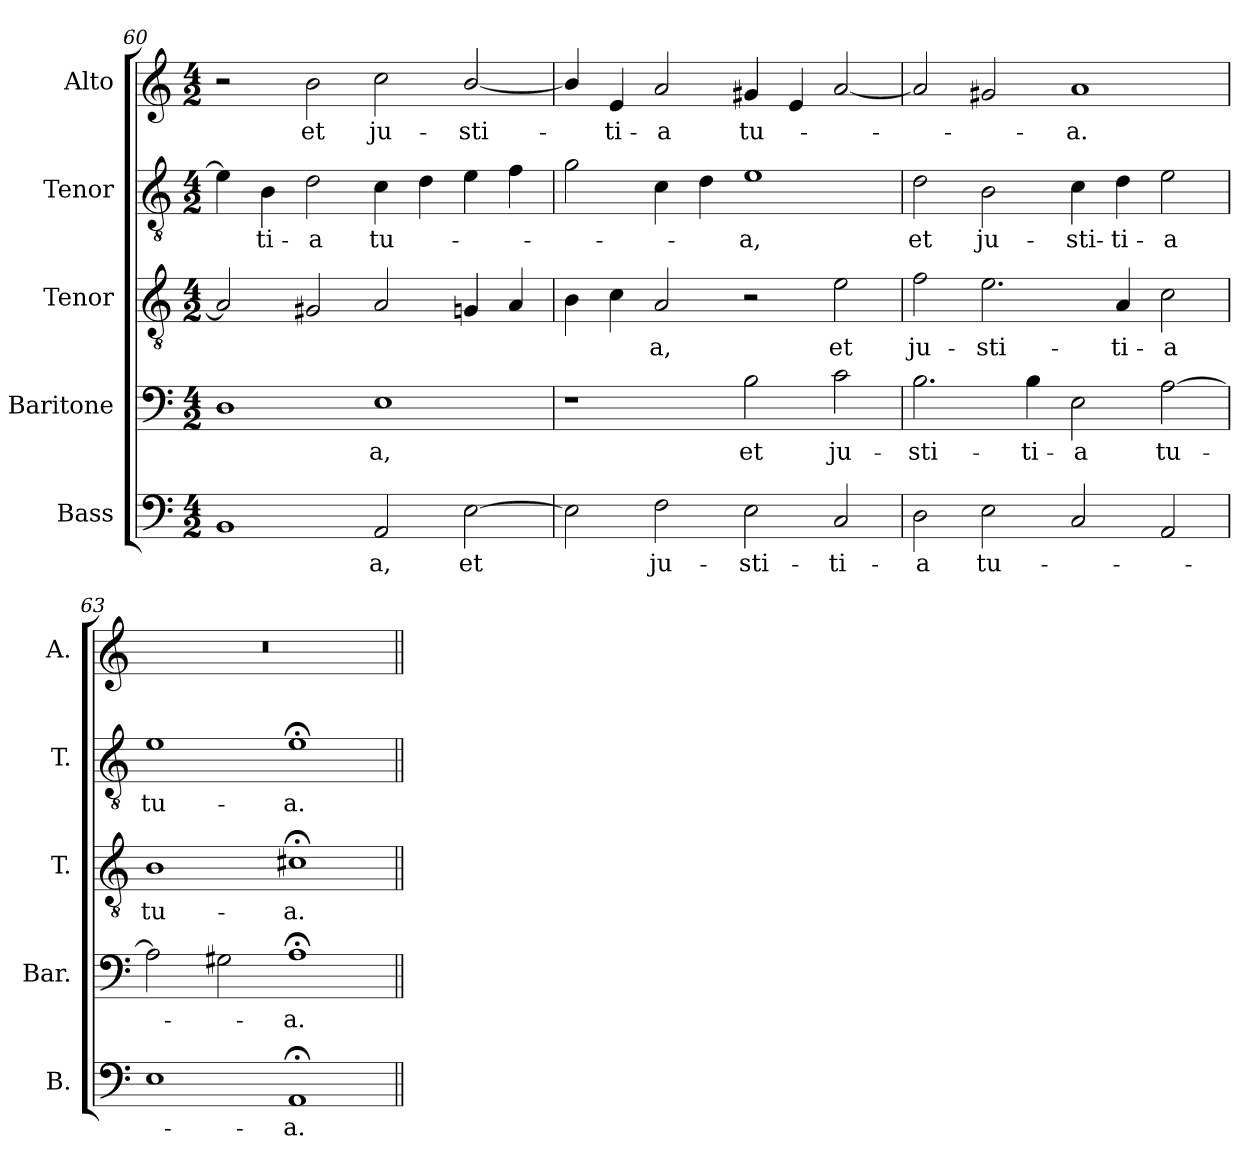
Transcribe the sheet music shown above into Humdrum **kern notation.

**kern	**text	**kern	**text	**kern	**text	**kern	**text	**kern	**text
*part5	*part5	*part4	*part4	*part3	*part3	*part2	*part2	*part1	*part1
*staff5	*staff5	*staff4	*staff4	*staff3	*staff3	*staff2	*staff2	*staff1	*staff1
*I"Bass	*	*I"Baritone	*	*I"Tenor	*	*I"Tenor	*	*I"Alto	*
*I'B.	*	*I'Bar.	*	*I'T.	*	*I'T.	*	*I'A.	*
!!LO:PB:g=z
*clefF4	*	*clefF4	*	*clefGv2	*	*clefGv2	*	*clefG2	*
*	*	*	*	*ITrd7c12	*	*ITrd7c12	*	*	*
*k[]	*	*k[]	*	*k[]	*	*k[]	*	*k[]	*
*C:	*	*C:	*	*C:	*	*C:	*	*C:	*
*M4/2	*	*M4/2	*	*M4/2	*	*M4/2	*	*M4/2	*
=60	=60	=60	=60	=60	=60	=60	=60	=60	=60
1BBi	.	1Di	.	2AAi/]	.	4Ei\]	.	2r	.
!	!	!	!	!	!	!	!LO:LY:b:color=#000000	!	!
.	.	.	.	.	.	4BBi\	-ti-	.	.
!	!	!	!	!	!	!	!LO:LY:b:color=#000000	!	!
!	!	!	!	!	!	!	!	!	!LO:LY:b:color=#000000
.	.	.	.	2GG#Xi/	.	2Di\	-a	2bi\	et
!	!LO:LY:b:color=#000000	!	!	!	!	!	!	!	!
!	!	!	!LO:LY:b:color=#000000	!	!	!	!	!	!
!	!	!	!	!	!	!	!LO:LY:b:color=#000000	!	!
!	!	!	!	!	!	!	!	!	!LO:LY:b:color=#000000
2AAi/	-a,	1Ei	-a,	2AAi/	.	4Ci\	tu-	2cci\	ju-
.	.	.	.	.	.	4Di\	.	.	.
!	!LO:LY:b:color=#000000	!	!	!	!	!	!	!	!
!	!	!	!	!	!	!	!	!	!LO:LY:b:color=#000000
[2Ei\	et	.	.	4GGni/	.	4Ei\	.	[2bi/	-sti-
.	.	.	.	4AAi/	.	4Fi\	.	.	.
=61	=61	=61	=61	=61	=61	=61	=61	=61	=61
2Ei\]	.	1r	.	4BBi\	.	2Gi\	.	4bi/]	.
!	!	!	!	!	!	!	!	!	!LO:LY:b:color=#000000
.	.	.	.	4Ci\	.	.	.	4ei/	-ti-
!	!LO:LY:b:color=#000000	!	!	!	!	!	!	!	!
!	!	!	!	!	!LO:LY:b:color=#000000	!	!	!	!
!	!	!	!	!	!	!	!	!	!LO:LY:b:color=#000000
2Fi\	ju-	.	.	2AAi/	-a,	4Ci\	.	2ai/	-a
.	.	.	.	.	.	4Di\	.	.	.
!	!LO:LY:b:color=#000000	!	!	!	!	!	!	!	!
!	!	!	!LO:LY:b:color=#000000	!	!	!	!	!	!
!	!	!	!	!	!	!	!LO:LY:b:color=#000000	!	!
!	!	!	!	!	!	!	!	!	!LO:LY:b:color=#000000
2Ei\	-sti-	2Bi\	et	2r	.	1Ei	-a,	4g#Xi/	tu-
.	.	.	.	.	.	.	.	4ei/	.
!	!LO:LY:b:color=#000000	!	!	!	!	!	!	!	!
!	!	!	!LO:LY:b:color=#000000	!	!	!	!	!	!
!	!	!	!	!	!LO:LY:b:color=#000000	!	!	!	!
2Ci/	-ti-	2ci\	ju-	2Ei\	et	.	.	[2ai/	.
=62	=62	=62	=62	=62	=62	=62	=62	=62	=62
!	!LO:LY:b:color=#000000	!	!	!	!	!	!	!	!
!	!	!	!LO:LY:b:color=#000000	!	!	!	!	!	!
!	!	!	!	!	!LO:LY:b:color=#000000	!	!	!	!
!	!	!	!	!	!	!	!LO:LY:b:color=#000000	!	!
2Di\	-a	2.Bi\	-sti-	2Fi\	ju-	2Di\	et	2ai/]	.
!	!LO:LY:b:color=#000000	!	!	!	!	!	!	!	!
!	!	!	!	!	!LO:LY:b:color=#000000	!	!	!	!
!	!	!	!	!	!	!	!LO:LY:b:color=#000000	!	!
2Ei\	tu-	.	.	2.Ei\	-sti-	2BBi\	ju-	2g#Xi/	.
!	!	!	!LO:LY:b:color=#000000	!	!	!	!	!	!
.	.	4Bi\	-ti-	.	.	.	.	.	.
!	!	!	!LO:LY:b:color=#000000	!	!	!	!	!	!
!	!	!	!	!	!	!	!LO:LY:b:color=#000000	!	!
!	!	!	!	!	!	!	!	!	!LO:LY:b:color=#000000
2Ci/	.	2Ei\	-a	.	.	4Ci\	-sti-	1ai	-a.
!	!	!	!	!	!LO:LY:b:color=#000000	!	!	!	!
!	!	!	!	!	!	!	!LO:LY:b:color=#000000	!	!
.	.	.	.	4AAi/	-ti-	4Di\	-ti-	.	.
!	!	!	!LO:LY:b:color=#000000	!	!	!	!	!	!
!	!	!	!	!	!LO:LY:b:color=#000000	!	!	!	!
!	!	!	!	!	!	!	!LO:LY:b:color=#000000	!	!
2AAi/	.	[2Ai\	tu-	2Ci\	-a	2Ei\	-a	.	.
=63	=63	=63	=63	=63	=63	=63	=63	=63	=63
!	!	!	!	!	!LO:LY:b:color=#000000	!	!	!	!
!	!	!	!	!	!	!	!LO:LY:b:color=#000000	!LO:N:vis=1	!
1Ei	.	2Ai\]	.	1BBi	tu-	1Ei	tu-	0r	.
.	.	2G#Xi\	.	.	.	.	.	.	.
!	!LO:LY:b:color=#000000	!	!	!	!	!	!	!	!
!	!	!	!LO:LY:b:color=#000000	!	!	!	!	!	!
!	!	!	!	!	!LO:LY:b:color=#000000	!	!	!	!
!	!	!	!	!	!	!	!LO:LY:b:color=#000000	!	!
1AA;i	-a.	1A;i	-a.	1C#X;i	-a.	1E;i	-a.	.	.
=||	=||	=||	=||	=||	=||	=||	=||	=||	=||
*-	*-	*-	*-	*-	*-	*-	*-	*-	*-
